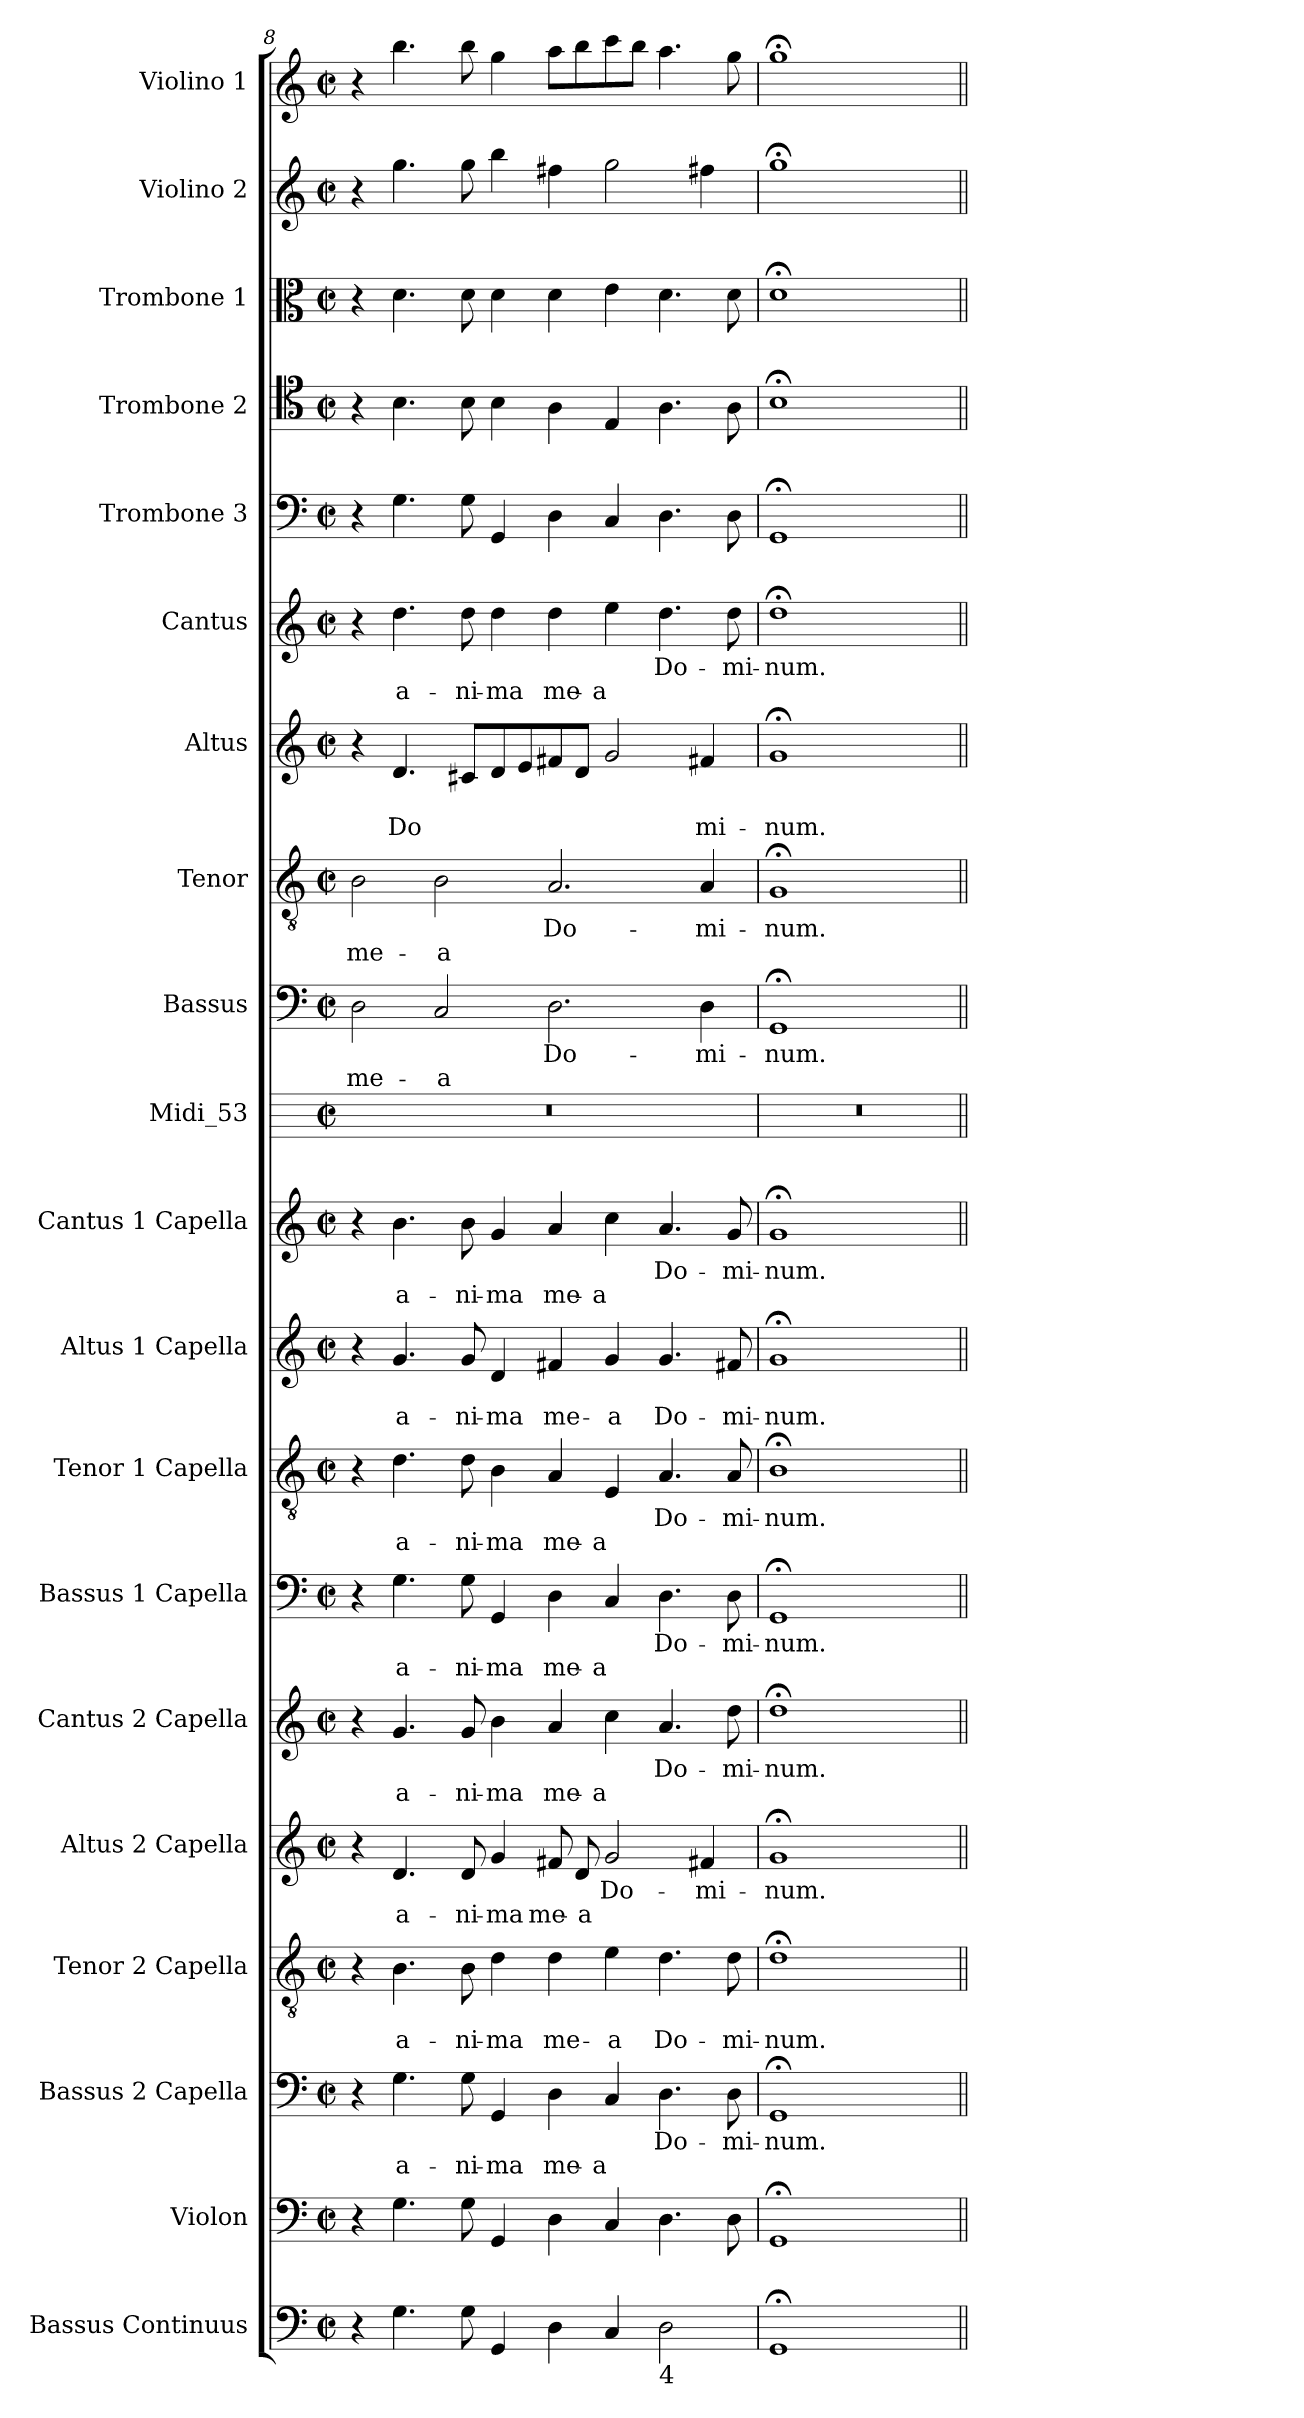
**kern	**kern	**kern	**text	**text	**kern	**text	**text	**kern	**text	**text	**kern	**text	**text	**kern	**text	**text	**kern	**text	**text	**kern	**text	**text	**kern	**text	**text	**kern	**kern	**text	**text	**kern	**text	**text	**kern	**text	**text	**kern	**text	**text	**kern	**kern	**kern	**kern	**kern
*part20	*part19	*part18	*part18	*part18	*part17	*part17	*part17	*part16	*part16	*part16	*part15	*part15	*part15	*part14	*part14	*part14	*part13	*part13	*part13	*part12	*part12	*part12	*part11	*part11	*part11	*part10	*part9	*part9	*part9	*part8	*part8	*part8	*part7	*part7	*part7	*part6	*part6	*part6	*part5	*part4	*part3	*part2	*part1
*staff20	*staff19	*staff18	*staff18	*staff18	*staff17	*staff17	*staff17	*staff16	*staff16	*staff16	*staff15	*staff15	*staff15	*staff14	*staff14	*staff14	*staff13	*staff13	*staff13	*staff12	*staff12	*staff12	*staff11	*staff11	*staff11	*staff10	*staff9	*staff9	*staff9	*staff8	*staff8	*staff8	*staff7	*staff7	*staff7	*staff6	*staff6	*staff6	*staff5	*staff4	*staff3	*staff2	*staff1
*I"Bassus Continuus	*I"Violon	*I"Bassus 2 Capella	*	*	*I"Tenor 2 Capella	*	*	*I"Altus 2 Capella	*	*	*I"Cantus 2 Capella	*	*	*I"Bassus 1 Capella	*	*	*I"Tenor 1 Capella	*	*	*I"Altus 1 Capella	*	*	*I"Cantus 1 Capella	*	*	*I"Midi_53	*I"Bassus	*	*	*I"Tenor	*	*	*I"Altus	*	*	*I"Cantus	*	*	*I"Trombone 3	*I"Trombone 2	*I"Trombone 1	*I"Violino 2	*I"Violino 1
*I'Bassus Continuus	*I'Violon	*I'Bassus 2 Capella	*	*	*I'Tenor 2 Capella	*	*	*I'Altus 2 Capella	*	*	*I'Cantus 2 Capella	*	*	*I'Bassus 1 Capella	*	*	*I'Tenor 1 Capella	*	*	*I'Altus 1 Capella	*	*	*I'Cantus 1 Capella	*	*	*	*I'Bassus	*	*	*I'Tenor	*	*	*I'Altus	*	*	*I'Cantus	*	*	*I'Trombone 3	*I'Trombone 2	*I'Trombone 1	*I'Violino 2	*I'Violino 1
*clefF4	*clefF4	*clefF4	*	*	*clefGv2	*	*	*clefG2	*	*	*clefG2	*	*	*clefF4	*	*	*clefGv2	*	*	*clefG2	*	*	*clefG2	*	*	*	*clefF4	*	*	*clefGv2	*	*	*clefG2	*	*	*clefG2	*	*	*clefF4	*clefC4	*clefC3	*clefG2	*clefG2
*	*ITrd7c12	*	*	*	*	*	*	*	*	*	*	*	*	*	*	*	*	*	*	*	*	*	*	*	*	*	*	*	*	*	*	*	*	*	*	*	*	*	*	*	*	*	*
*k[]	*k[]	*k[]	*	*	*k[]	*	*	*k[]	*	*	*k[]	*	*	*k[]	*	*	*k[]	*	*	*k[]	*	*	*k[]	*	*	*	*k[]	*	*	*k[]	*	*	*k[]	*	*	*k[]	*	*	*k[]	*k[]	*k[]	*k[]	*k[]
*C:	*C:	*C:	*	*	*C:	*	*	*C:	*	*	*C:	*	*	*C:	*	*	*C:	*	*	*C:	*	*	*C:	*	*	*	*C:	*	*	*C:	*	*	*C:	*	*	*C:	*	*	*C:	*C:	*C:	*C:	*C:
*M4/2	*M4/2	*M4/2	*	*	*M4/2	*	*	*M4/2	*	*	*M4/2	*	*	*M4/2	*	*	*M4/2	*	*	*M4/2	*	*	*M4/2	*	*	*M4/2	*M4/2	*	*	*M4/2	*	*	*M4/2	*	*	*M4/2	*	*	*M4/2	*M4/2	*M4/2	*M4/2	*M4/2
*met(c|)	*met(c|)	*met(c|)	*	*	*met(c|)	*	*	*met(c|)	*	*	*met(c|)	*	*	*met(c|)	*	*	*met(c|)	*	*	*met(c|)	*	*	*met(c|)	*	*	*met(c|)	*met(c|)	*	*	*met(c|)	*	*	*met(c|)	*	*	*met(c|)	*	*	*met(c|)	*met(c|)	*met(c|)	*met(c|)	*met(c|)
=8	=8	=8	=8	=8	=8	=8	=8	=8	=8	=8	=8	=8	=8	=8	=8	=8	=8	=8	=8	=8	=8	=8	=8	=8	=8	=8	=8	=8	=8	=8	=8	=8	=8	=8	=8	=8	=8	=8	=8	=8	=8	=8	=8
!	!	!	!	!	!	!	!	!	!	!	!	!	!	!	!	!	!	!	!	!	!	!	!	!	!	!	!	!	!LO:LY:b	!	!	!LO:LY:b	!	!	!	!	!	!	!	!	!	!	!
4r	4r	4r	.	.	4r	.	.	4r	.	.	4r	.	.	4r	.	.	4r	.	.	4r	.	.	4r	.	.	0r	2D	.	me-	2B	.	me-	4r	.	.	4r	.	.	4r	4r	4r	4r	4r
!	!	!	!	!LO:LY:b	!	!	!LO:LY:b	!	!	!LO:LY:b	!	!	!LO:LY:b	!	!	!LO:LY:b	!	!	!LO:LY:b	!	!	!LO:LY:b	!	!	!LO:LY:b	!	!	!	!	!	!	!	!	!	!LO:LY:b	!	!	!LO:LY:b	!	!	!	!	!
4.G	4.GG	4.G	.	a-	4.B	.	a-	4.d	.	a-	4.g	.	a-	4.G	.	a-	4.d	.	a-	4.g	.	a-	4.b	.	a-	.	.	.	.	.	.	.	4.d	.	Do	4.dd	.	a-	4.G	4.B	4.d	4.gg	4.bb
!	!	!	!	!	!	!	!	!	!	!	!	!	!	!	!	!	!	!	!	!	!	!	!	!	!	!	!	!	!LO:LY:b	!	!	!LO:LY:b	!	!	!	!	!	!	!	!	!	!	!
.	.	.	.	.	.	.	.	.	.	.	.	.	.	.	.	.	.	.	.	.	.	.	.	.	.	.	2C	.	-a	2B	.	-a	.	.	.	.	.	.	.	.	.	.	.
!	!	!	!	!LO:LY:b	!	!	!LO:LY:b	!	!	!LO:LY:b	!	!	!LO:LY:b	!	!	!LO:LY:b	!	!	!LO:LY:b	!	!	!LO:LY:b	!	!	!LO:LY:b	!	!	!	!	!	!	!	!	!	!	!	!	!LO:LY:b	!	!	!	!	!
8G	8GG	8G	.	-ni-	8B	.	-ni-	8d	.	-ni-	8g	.	-ni-	8G	.	-ni-	8d	.	-ni-	8g	.	-ni-	8b	.	-ni-	.	.	.	.	.	.	.	8c#XL	.	.	8dd	.	-ni-	8G	8B	8d	8gg	8bb
!	!	!	!	!LO:LY:b	!	!	!LO:LY:b	!	!	!LO:LY:b	!	!	!LO:LY:b	!	!	!LO:LY:b	!	!	!LO:LY:b	!	!	!LO:LY:b	!	!	!LO:LY:b	!	!	!	!	!	!	!	!	!	!	!	!	!LO:LY:b	!	!	!	!	!
4GG	4GGG	4GG	.	-ma	4d	.	-ma	4g	.	-ma	4b	.	-ma	4GG	.	-ma	4B	.	-ma	4d	.	-ma	4g	.	-ma	.	.	.	.	.	.	.	8d	.	.	4dd	.	-ma	4GG	4B	4d	4bb	4gg
.	.	.	.	.	.	.	.	.	.	.	.	.	.	.	.	.	.	.	.	.	.	.	.	.	.	.	.	.	.	.	.	.	8e	.	.	.	.	.	.	.	.	.	.
!	!	!	!	!LO:LY:b	!	!	!LO:LY:b	!	!	!LO:LY:b	!	!	!LO:LY:b	!	!	!LO:LY:b	!	!	!LO:LY:b	!	!	!LO:LY:b	!	!	!LO:LY:b	!	!	!LO:LY:b	!	!	!LO:LY:b	!	!	!	!	!	!	!LO:LY:b	!	!	!	!	!
4D	4DD	4D	.	me-	4d	.	me-	8f#X	.	me-	4a	.	me-	4D	.	me-	4A	.	me-	4f#X	.	me-	4a	.	me-	.	2.D	Do-	.	2.A	Do-	.	8f#X	.	.	4dd	.	me-	4D	4A	4d	4ff#X	8aaL
!	!	!	!	!	!	!	!	!	!	!LO:LY:b	!	!	!	!	!	!	!	!	!	!	!	!	!	!	!	!	!	!	!	!	!	!	!	!	!	!	!	!	!	!	!	!	!
.	.	.	.	.	.	.	.	8d	.	-a	.	.	.	.	.	.	.	.	.	.	.	.	.	.	.	.	.	.	.	.	.	.	8dJ	.	.	.	.	.	.	.	.	.	8bb
!	!	!	!	!LO:LY:b	!	!	!LO:LY:b	!	!LO:LY:b	!	!	!	!LO:LY:b	!	!	!LO:LY:b	!	!	!LO:LY:b	!	!	!LO:LY:b	!	!	!LO:LY:b	!	!	!	!	!	!	!	!	!	!	!	!	!LO:LY:b	!	!	!	!	!
4C	4CC	4C	.	-a	4e	.	-a	2g	Do-	.	4cc	.	-a	4C	.	-a	4E	.	-a	4g	.	-a	4cc	.	-a	.	.	.	.	.	.	.	2g	.	.	4ee	.	-a	4C	4E	4e	2gg	8ccc
.	.	.	.	.	.	.	.	.	.	.	.	.	.	.	.	.	.	.	.	.	.	.	.	.	.	.	.	.	.	.	.	.	.	.	.	.	.	.	.	.	.	.	8bbJ
!LO:TX:b:t=4	!	!	!	!	!	!	!	!	!	!	!	!	!	!	!	!	!	!	!	!	!	!	!	!	!	!	!	!	!	!	!	!	!	!	!	!	!	!	!	!	!	!	!
!	!	!	!LO:LY:b	!	!	!	!LO:LY:b	!	!	!	!	!LO:LY:b	!	!	!LO:LY:b	!	!	!LO:LY:b	!	!	!	!LO:LY:b	!	!LO:LY:b	!	!	!	!	!	!	!	!	!	!	!	!	!LO:LY:b	!	!	!	!	!	!
2D	4.DD	4.D	Do-	.	4.d	.	Do-	.	.	.	4.a	Do-	.	4.D	Do-	.	4.A	Do-	.	4.g	.	Do-	4.a	Do-	.	.	.	.	.	.	.	.	.	.	.	4.dd	Do-	.	4.D	4.A	4.d	.	4.aa
!	!	!	!	!	!	!	!	!	!LO:LY:b	!	!	!	!	!	!	!	!	!	!	!	!	!	!	!	!	!	!	!LO:LY:b	!	!	!LO:LY:b	!	!	!	!LO:LY:b	!	!	!	!	!	!	!	!
.	.	.	.	.	.	.	.	4f#X	-mi-	.	.	.	.	.	.	.	.	.	.	.	.	.	.	.	.	.	4D	-mi-	.	4A	-mi-	.	4f#X	.	mi-	.	.	.	.	.	.	4ff#X	.
!	!	!	!LO:LY:b	!	!	!	!LO:LY:b	!	!	!	!	!LO:LY:b	!	!	!LO:LY:b	!	!	!LO:LY:b	!	!	!	!LO:LY:b	!	!LO:LY:b	!	!	!	!	!	!	!	!	!	!	!	!	!LO:LY:b	!	!	!	!	!	!
.	8DD	8D	-mi-	.	8d	.	-mi-	.	.	.	8dd	-mi-	.	8D	-mi-	.	8A	-mi-	.	8f#X	.	-mi-	8g	-mi-	.	.	.	.	.	.	.	.	.	.	.	8dd	-mi-	.	8D	8A	8d	.	8gg
=9	=9	=9	=9	=9	=9	=9	=9	=9	=9	=9	=9	=9	=9	=9	=9	=9	=9	=9	=9	=9	=9	=9	=9	=9	=9	=9	=9	=9	=9	=9	=9	=9	=9	=9	=9	=9	=9	=9	=9	=9	=9	=9	=9
!	!	!	!LO:LY:b	!	!	!	!LO:LY:b	!	!LO:LY:b	!	!	!LO:LY:b	!	!	!LO:LY:b	!	!	!LO:LY:b	!	!	!	!LO:LY:b	!	!LO:LY:b	!	!	!	!LO:LY:b	!	!	!LO:LY:b	!	!	!	!LO:LY:b	!	!LO:LY:b	!	!	!	!	!	!
1GG;<	1GGG;<	1GG;<	-num.	.	1d;<	.	-num.	1g;<	-num.	.	1dd;<	-num.	.	1GG;<	-num.	.	1B;<	-num.	.	1g;<	.	-num.	1g;<	-num.	.	0r	1GG;<	-num.	.	1G;<	-num.	.	1g;<	.	-num.	1dd;<	-num.	.	1GG;<	1B;<	1d;<	1gg;<	1gg;<
1ryy	1ryy	1ryy	.	.	1ryy	.	.	1ryy	.	.	1ryy	.	.	1ryy	.	.	1ryy	.	.	1ryy	.	.	1ryy	.	.	.	1ryy	.	.	1ryy	.	.	1ryy	.	.	1ryy	.	.	1ryy	1ryy	1ryy	1ryy	1ryy
=||	=||	=||	=||	=||	=||	=||	=||	=||	=||	=||	=||	=||	=||	=||	=||	=||	=||	=||	=||	=||	=||	=||	=||	=||	=||	=||	=||	=||	=||	=||	=||	=||	=||	=||	=||	=||	=||	=||	=||	=||	=||	=||	=||
*-	*-	*-	*-	*-	*-	*-	*-	*-	*-	*-	*-	*-	*-	*-	*-	*-	*-	*-	*-	*-	*-	*-	*-	*-	*-	*-	*-	*-	*-	*-	*-	*-	*-	*-	*-	*-	*-	*-	*-	*-	*-	*-	*-
